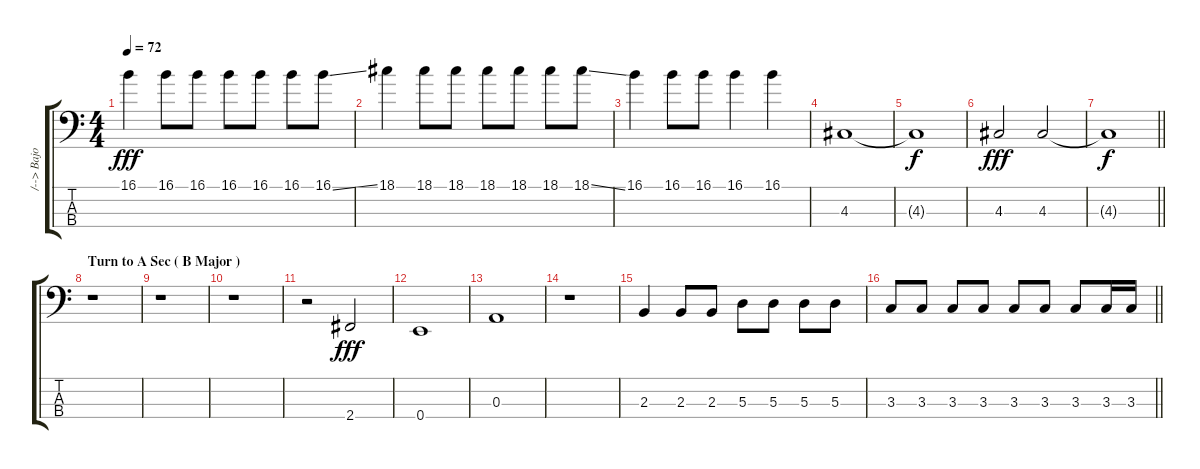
\track ("/--> Bajo <---/" "/--> Bajo ") {instrument electricbassfinger}
\staff {score tabs}
\tuning (G2 D2 A1 E1) {hide}
\ts (4 4)
\tempo 72
\clef f4
\ks c
16.1.4{dy fff} 16.1.8 16.1.8 16.1.8 16.1.8 16.1.8 16.1{ss}.8 |
18.1.4 18.1.8 18.1.8 18.1.8 18.1.8 18.1.8 18.1{ss}.8 |
16.1.4 16.1.8 16.1.8 16.1.4 16.1.4 |
4.3.1 |
4.3{t}.1{dy f} |
4.3.2{dy fff} 4.3.2 |
\barLineRight lightlight
4.3{t}.1{dy f} |
\section ("" "Turn to A Sec ( B Major )")
r.1 |
r.1 |
r.1 |
r.2 2.4.2{dy fff} |
0.4.1 |
0.3.1 |
r.1 |
2.3.4 2.3.8 2.3.8 5.3.8 5.3.8 5.3.8 5.3.8 |
\barLineRight lightlight
3.3.8 3.3.8 3.3.8 3.3.8 3.3.8 3.3.8 3.3.8 3.3.16 3.3.16
